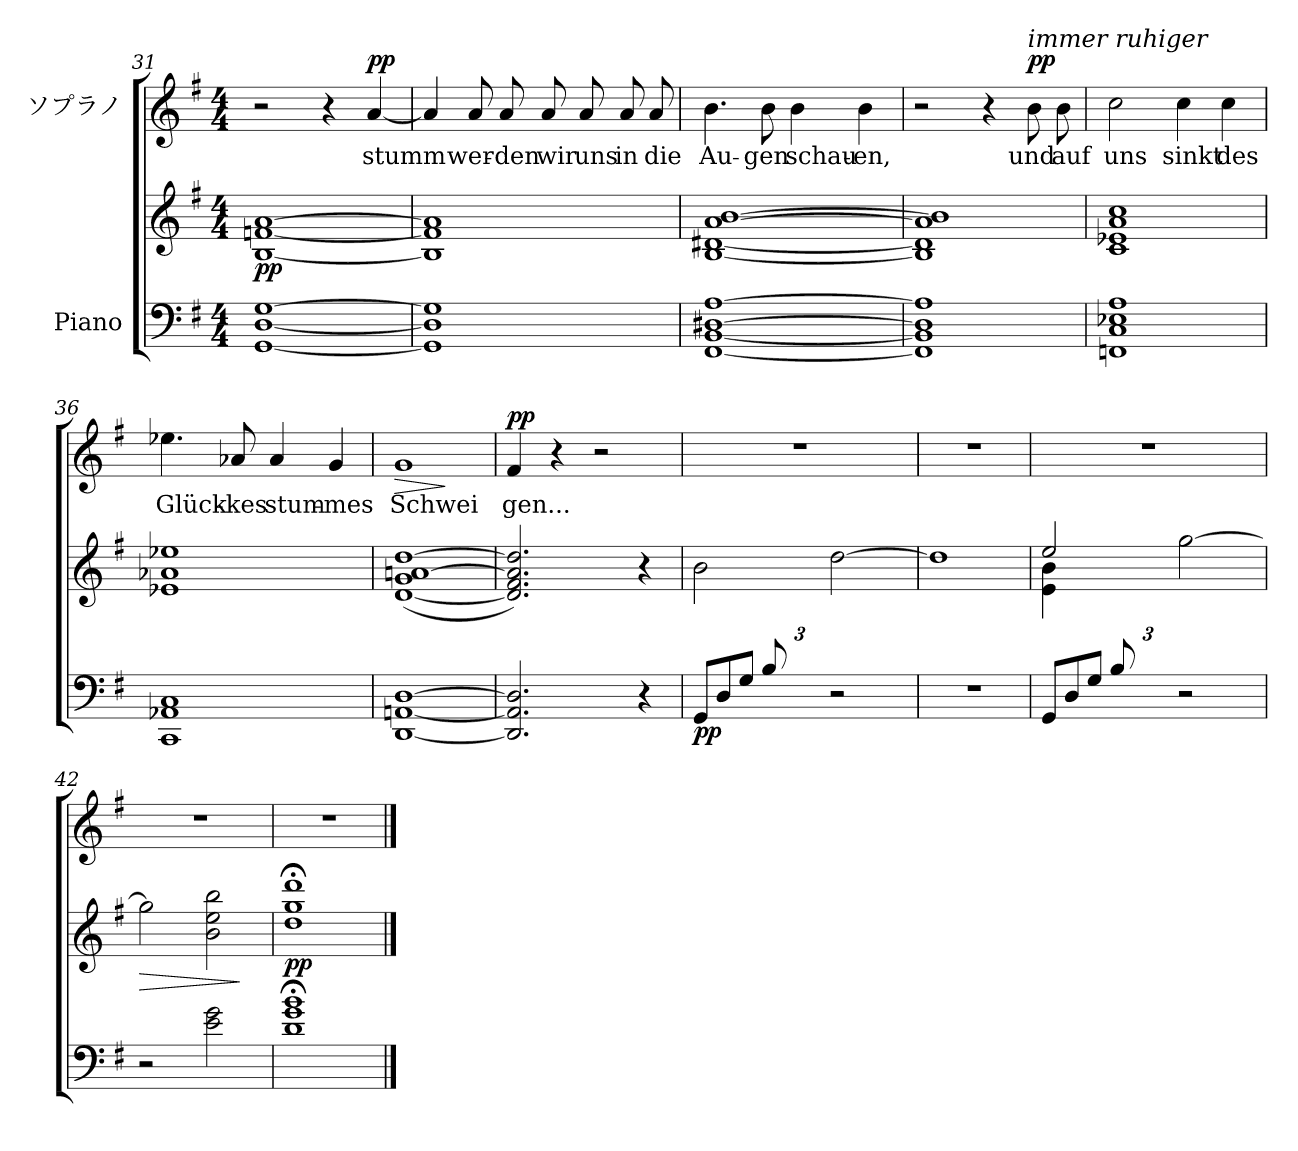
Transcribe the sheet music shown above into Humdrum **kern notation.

**kern	**kern	**dynam	**kern	**text	**dynam
*part2	*part2	*part2	*part1	*part1	*part1
*staff3	*staff2	*staff2/3	*staff1	*staff1	*staff1
*I"Piano	*	*	*I"ソプラノ	*	*
*clefF4	*clefG2	*	*clefG2	*	*
*k[f#]	*k[f#]	*	*k[f#]	*	*
*M4/4	*M4/4	*	*M4/4	*	*
*MM56	*MM56	*	*MM56	*	*
=31	=31	=31	=31	=31	=31
!	!	!LO:DY:b	!	!	!
[1GG [1D [1G	[1B [1fn [1a	pp	2r	.	.
.	.	.	4r	.	.
!	!	!	!	!LO:LY:b	!LO:DY:b
.	.	.	[4a/	stumm	pp
=32	=32	=32	=32	=32	=32
1GG] 1D] 1G]	1B] 1f] 1a]	.	4a/]	.	.
!	!	!	!	!LO:LY:b	!
.	.	.	8a/	wer-	.
!	!	!	!	!LO:LY:b	!
.	.	.	8a/	-den	.
*	*	*	*MM54	*	*
!	!	!	!	!LO:LY:b	!
.	.	.	8a/	wir	.
!	!	!	!	!LO:LY:b	!
.	.	.	8a/	uns	.
*	*	*	*MM52	*	*
!	!	!	!	!LO:LY:b	!
.	.	.	8a/	in	.
*	*	*	*MM50	*	*
!	!	!	!	!LO:LY:b	!
.	.	.	8a/	die	.
=33	=33	=33	=33	=33	=33
*	*	*	*MM56	*	*
!	!	!	!	!LO:LY:b	!
[1FF# [1BB [1D#X [1A	[1B [1d#X [1a [1b	.	4.b\	Au-	.
!	!	!	!	!LO:LY:b	!
.	.	.	8b\	-gen	.
*	*	*	*MM54	*	*
!	!	!	!	!LO:LY:b	!
.	.	.	4b\	schau-	.
*	*	*	*MM52	*	*
!	!	!	!	!LO:LY:b	!
.	.	.	4b\	-en,	.
=34	=34	=34	=34	=34	=34
*	*	*	*MM56	*	*
1FF#] 1BB] 1D#] 1A]	1B] 1d#] 1a] 1b]	.	2r	.	.
.	.	.	4r	.	.
*	*	*	*MM52	*	*
!	!	!	!LO:TX:a:i:t=immer ruhiger	!	!
!	!	!	!	!LO:LY:b	!LO:DY:b
.	.	.	8b\	und	pp
*	*	*	*MM50	*	*
!	!	!	!	!LO:LY:b	!
.	.	.	8b\	auf	.
=35	=35	=35	=35	=35	=35
*	*	*	*MM56	*	*
!	!	!	!	!LO:LY:b	!
1FFn 1C 1E-X 1A	1c 1e-X 1a 1cc	.	2cc\	uns	.
!	!	!	!	!LO:LY:b	!
.	.	.	4cc\	sinkt	.
*	*	*	*MM54	*	*
!	!	!	!	!LO:LY:b	!
.	.	.	4cc\	des	.
!!LO:LB:g=z
=36	=36	=36	=36	=36	=36
!	!	!	!	!LO:LY:b	!
1CC 1AA-X 1C	1e-X 1a-X 1ee-X	.	4.ee-X\	Glück-	.
*	*	*	*MM50	*	*
!	!	!	!	!LO:LY:b	!
.	.	.	8a-X/	-kes	.
*	*	*	*MM54	*	*
!	!	!	!	!LO:LY:b	!
.	.	.	4a-/	stum-	.
*	*	*	*MM52	*	*
!	!	!	!	!LO:LY:b	!
.	.	.	4g/	-mes	.
=37	=37	=37	=37	=37	=37
*	*	*	*MM56	*	*
!	!	!	!	!LO:LY:b	!LO:HP:b
[1DD [1AAn [1D	(<[1d 1g [1an [1dd	.	1g	Schwei	>
.	.	.	.	.	]
=38	=38	=38	=38	=38	=38
!	!	!	!	!LO:LY:b	!LO:DY:b
2.DD/] 2.AA/] 2.D/]	2.d/] 2.f#/ 2.a/] 2.dd/])	.	4f#/	gen...	pp
.	.	.	4r	.	.
.	.	.	2r	.	.
4r	4r	.	.	.	.
=39	=39	=39	=39	=39	=39
*Xtuplet	*	*	*	*	*
*	*	*	*MM52	*	*
*	*^	*	*	*	*
!	!	!	!LO:DY:b=2	!	!	!
!	!	!	!LO:DY:n=1:b	!	!	!
*	*	*	*	*^	*	*
(<12GG/L	2b\	3ryy	p p	1r	12ryy	.	.
*	*	*	*	*MM56	*	*	*
12D/	.	.	.	.	3%2ryy	.	.
12G/J	.	.	.	.	.	.	.
12B/L	.	.	.	.	.	.	.
6ryy	.	12d\	.	.	.	.	.
.	.	12g\J)	.	.	.	.	.
2r	[2dd\	2ryy	.	.	.	.	.
.	.	.	.	.	6.ryy	.	.
*	*v	*v	*	*	*	*	*
*	*	*	*v	*v	*	*
=40	=40	=40	=40	=40	=40
1r	1dd]	.	1r	.	.
=41	=41	=41	=41	=41	=41
*	*	*	*MM52	*	*
*	*^	*	*^	*	*
*	*	*^	*	*	*	*	*
(<12GG/L	2ee/	4e\ 4b\	3ryy	.	1r	12ryy	.	.
*	*	*	*	*	*MM56	*	*	*
12D/	.	.	.	.	.	3%2ryy	.	.
12G/J	.	.	.	.	.	.	.	.
12B/L	.	4rffyy	.	.	.	.	.	.
6ryy	.	.	12d\	.	.	.	.	.
.	.	.	12g\J)	.	.	.	.	.
2r	[2gg\	2rffyy	2ryy	.	.	.	.	.
.	.	.	.	.	.	6.ryy	.	.
=42	=42	=42	=42	=42	=42	=42	=42	=42
!	!	!	!	!LO:HP:b	!	!	!	!
*	*v	*v	*v	*	*	*	*	*
2r	2gg\]	>	1r	2ryy	.	.
*	*	*	*MM50	*	*	*
2e\ 2g\	2b\ 2ee\ 2bb\	.	.	2ryy	.	.
.	.	]	.	.	.	.
=43	=43	=43	=43	=43	=43	=43
!	!	!LO:DY:b	!	!	!	!
*	*	*	*v	*v	*	*
1d;< 1g;< 1b;<	1dd;< 1gg;< 1ddd;<	pp	1r	.	.
==	==	==	==	==	==
*-	*-	*-	*-	*-	*-
